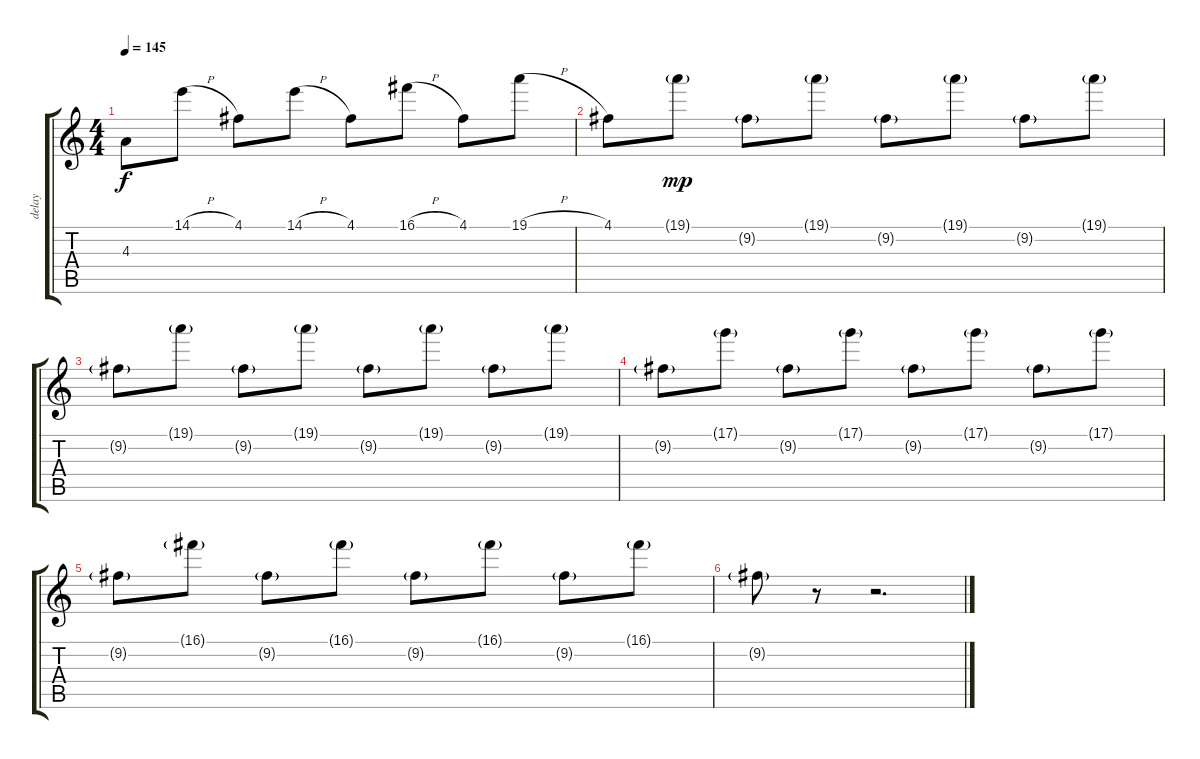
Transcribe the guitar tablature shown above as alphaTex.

\track ("delay" "delay") {instrument overdrivenguitar}
\staff {score tabs}
\tuning (D4 A3 F3 C3 G2 D2) {hide}
\ts (4 4)
\tempo 145
\clef g2
\ks c
4.3.8{dy f} 14.1{h}.8 4.1.8 14.1{h}.8 4.1.8 16.1{h}.8 4.1.8 19.1{h}.8 |
4.1.8 19.1{g}.8{dy mp} 9.2{g}.8 19.1{g}.8 9.2{g}.8 19.1{g}.8 9.2{g}.8 19.1{g}.8 |
9.2{g}.8 19.1{g}.8 9.2{g}.8 19.1{g}.8 9.2{g}.8 19.1{g}.8 9.2{g}.8 19.1{g}.8 |
9.2{g}.8 17.1{g}.8 9.2{g}.8 17.1{g}.8 9.2{g}.8 17.1{g}.8 9.2{g}.8 17.1{g}.8 |
9.2{g}.8 16.1{g}.8 9.2{g}.8 16.1{g}.8 9.2{g}.8 16.1{g}.8 9.2{g}.8 16.1{g}.8 |
9.2{g}.8 r.8 r.2{d}
